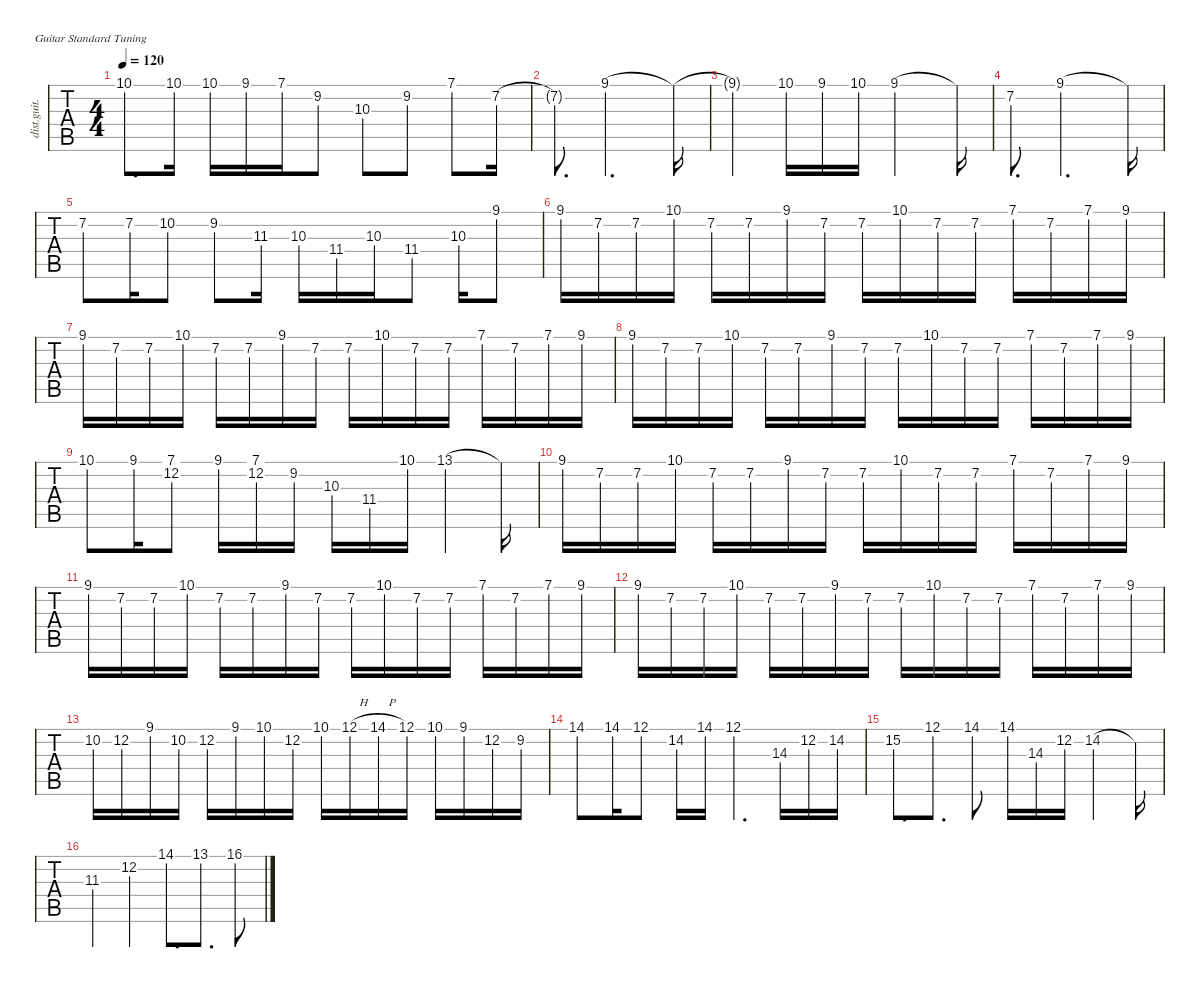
\defaultSystemsLayout 4
\hideDynamics
\bracketExtendMode nobrackets
\track ("Lead Guitar 2" "dist.guit.") {instrument distortionguitar}
\staff {tabs}
\tuning (E4 B3 G3 D3 A2 E2)
\ts (4 4)
\tempo 120
\clef g2
\ks c
10.1.8{d dy f} 10.1.16 10.1.16 9.1{acc #}.16 7.1.16 9.2{acc #}.8 10.3.8 9.2{acc #}.8 7.1.8 7.2{acc #}.16 |
7.2{t acc #}.8{d} 9.1{acc #}.2{d} 9.1{t acc #}.16 |
9.1{t acc #}.4 10.1.16 9.1{acc #}.16 10.1.16 9.1{acc #}.2 9.1{t acc #}.16 |
7.2{acc #}.8{d} 9.1{acc #}.2{d} 9.1{t acc #}.16 |
7.2{acc #}.8 7.2{acc #}.16 10.2.8 9.2{acc #}.8 11.3{acc #}.16 10.3.16 11.4{acc #}.16 10.3.16 11.4{acc #}.8 10.3.16 9.1{acc #}.8 |
9.1{acc #}.16 7.2{acc #}.16 7.2{acc #}.16 10.1.16 7.2{acc #}.16 7.2{acc #}.16 9.1{acc #}.16 7.2{acc #}.16 7.2{acc #}.16 10.1.16 7.2{acc #}.16 7.2{acc #}.16 7.1.16 7.2{acc #}.16 7.1.16 9.1{acc #}.16 |
9.1{acc #}.16 7.2{acc #}.16 7.2{acc #}.16 10.1.16 7.2{acc #}.16 7.2{acc #}.16 9.1{acc #}.16 7.2{acc #}.16 7.2{acc #}.16 10.1.16 7.2{acc #}.16 7.2{acc #}.16 7.1.16 7.2{acc #}.16 7.1.16 9.1{acc #}.16 |
9.1{acc #}.16 7.2{acc #}.16 7.2{acc #}.16 10.1.16 7.2{acc #}.16 7.2{acc #}.16 9.1{acc #}.16 7.2{acc #}.16 7.2{acc #}.16 10.1.16 7.2{acc #}.16 7.2{acc #}.16 7.1.16 7.2{acc #}.16 7.1.16 9.1{acc #}.16 |
10.1.8 9.1{acc #}.16 (7.1 12.2).8 9.1{acc #}.16 (7.1 12.2).16 9.2{acc #}.16 10.3.16 11.4{acc #}.16 10.1.16 13.1.4 13.1{t}.16 |
9.1{acc #}.16 7.2{acc #}.16 7.2{acc #}.16 10.1.16 7.2{acc #}.16 7.2{acc #}.16 9.1{acc #}.16 7.2{acc #}.16 7.2{acc #}.16 10.1.16 7.2{acc #}.16 7.2{acc #}.16 7.1.16 7.2{acc #}.16 7.1.16 9.1{acc #}.16 |
9.1{acc #}.16 7.2{acc #}.16 7.2{acc #}.16 10.1.16 7.2{acc #}.16 7.2{acc #}.16 9.1{acc #}.16 7.2{acc #}.16 7.2{acc #}.16 10.1.16 7.2{acc #}.16 7.2{acc #}.16 7.1.16 7.2{acc #}.16 7.1.16 9.1{acc #}.16 |
9.1{acc #}.16 7.2{acc #}.16 7.2{acc #}.16 10.1.16 7.2{acc #}.16 7.2{acc #}.16 9.1{acc #}.16 7.2{acc #}.16 7.2{acc #}.16 10.1.16 7.2{acc #}.16 7.2{acc #}.16 7.1.16 7.2{acc #}.16 7.1.16 9.1{acc #}.16 |
10.2.16 12.2.16 9.1{acc #}.16 10.2.16 12.2.16 9.1{acc #}.16 10.1.16 12.2.16 10.1.16 12.1{h}.16 14.1{h acc #}.16 12.1.16 10.1.16 9.1{acc #}.16 12.2.16 9.2{acc #}.16 |
14.1{acc #}.8 14.1{acc #}.16 12.1.8 14.2{acc #}.16 14.1{acc #}.16 12.1.4{d} 14.3.16 12.2.16 14.2{acc #}.16 |
15.2.8{d} 12.1.8{d} 14.1{acc #}.8 14.1{acc #}.16 14.3.16 12.2.16 14.2{acc #}.4 14.2{t acc #}.16 |
11.3{acc #}.4 12.2.4 14.1{acc #}.8{d} 13.1.8{d} 16.1{acc #}.8
